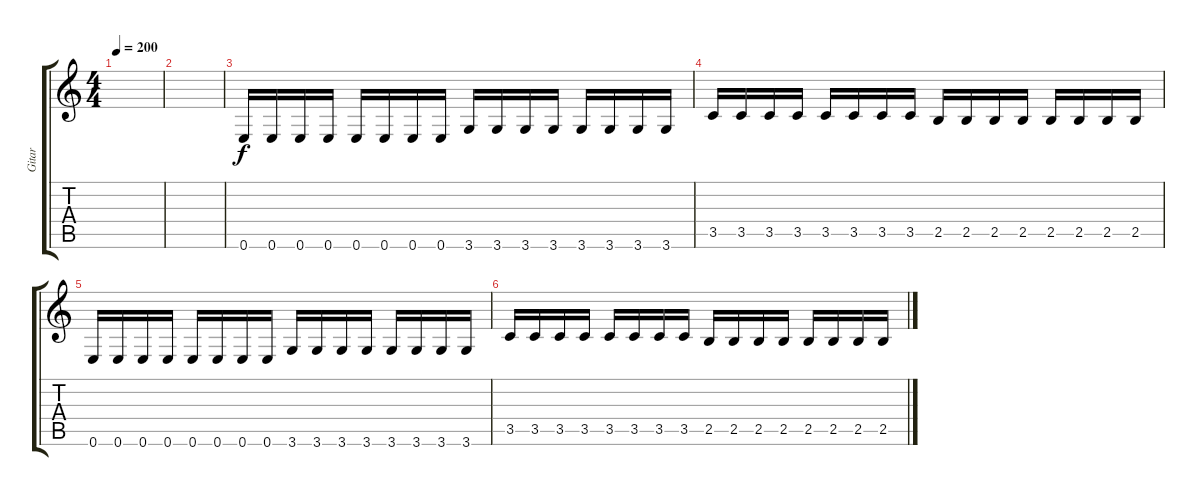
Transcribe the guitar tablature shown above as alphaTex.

\track ("Gitar" "Gitar") {instrument distortionguitar}
\staff {score tabs}
\tuning (E4 B3 G3 D3 A2 E2) {hide}
\ts (4 4)
\tempo 200
\clef g2
\ks c
|
|
0.6.16 0.6.16 0.6.16 0.6.16 0.6.16 0.6.16 0.6.16 0.6.16 3.6.16 3.6.16 3.6.16 3.6.16 3.6.16 3.6.16 3.6.16 3.6.16 |
3.5.16 3.5.16 3.5.16 3.5.16 3.5.16 3.5.16 3.5.16 3.5.16 2.5.16 2.5.16 2.5.16 2.5.16 2.5.16 2.5.16 2.5.16 2.5.16 |
0.6.16 0.6.16 0.6.16 0.6.16 0.6.16 0.6.16 0.6.16 0.6.16 3.6.16 3.6.16 3.6.16 3.6.16 3.6.16 3.6.16 3.6.16 3.6.16 |
3.5.16 3.5.16 3.5.16 3.5.16 3.5.16 3.5.16 3.5.16 3.5.16 2.5.16 2.5.16 2.5.16 2.5.16 2.5.16 2.5.16 2.5.16 2.5.16
